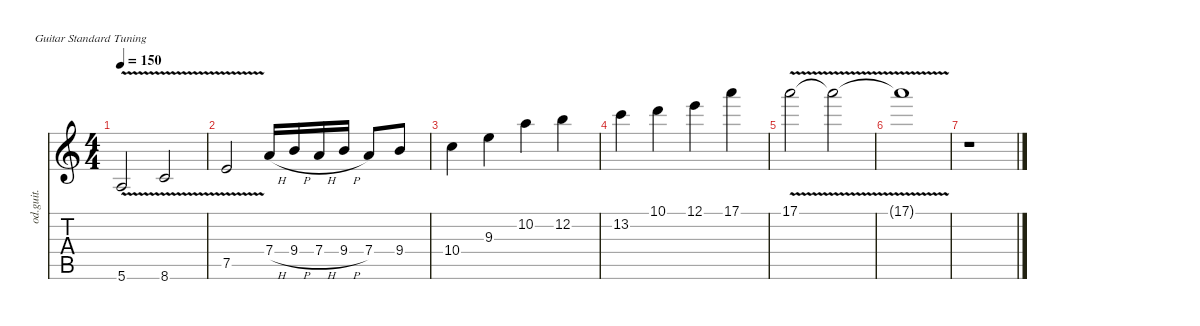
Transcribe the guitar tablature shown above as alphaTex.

\defaultSystemsLayout 4
\hideDynamics
\bracketExtendMode nobrackets
\otherSystemsTrackNameOrientation horizontal
\track ("Track 2" "od.guit.") {mute instrument overdrivenguitar}
\staff {score tabs}
\tuning (E4 B3 G3 D3 A2 E2)
\ts (4 4)
\tempo 150
\clef g2
\ks c
5.6{v}.2{dy f} 8.6{v}.2 |
7.5{v}.2 7.4{h}.16 9.4{h}.16 7.4{h}.16 9.4{h}.16 7.4.8 9.4.8 |
10.4.4 9.3.4 10.2.4 12.2.4 |
13.2.4 10.1.4 12.1.4 17.1.4 |
17.1{v}.2 17.1{v t}.2 |
17.1{v t}.1 |
r.1
